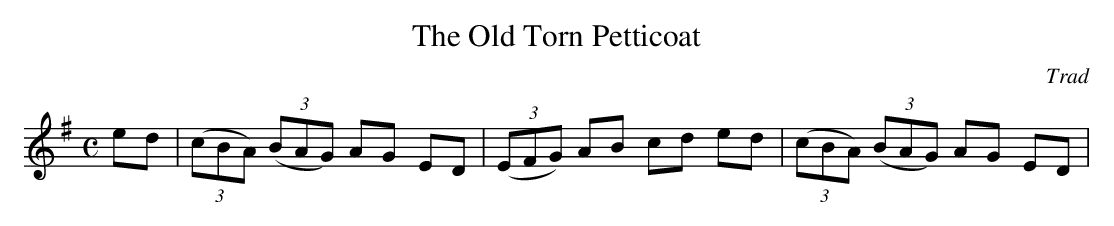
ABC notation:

X:1
T:The Old Torn Petticoat
C:Trad
M:C
K:ADor
L:1/8
ed | ((3cBA) ((3BAG) AG ED | ((3EFG) AB cd ed | ((3cBA) ((3BAG) AG ED |\
